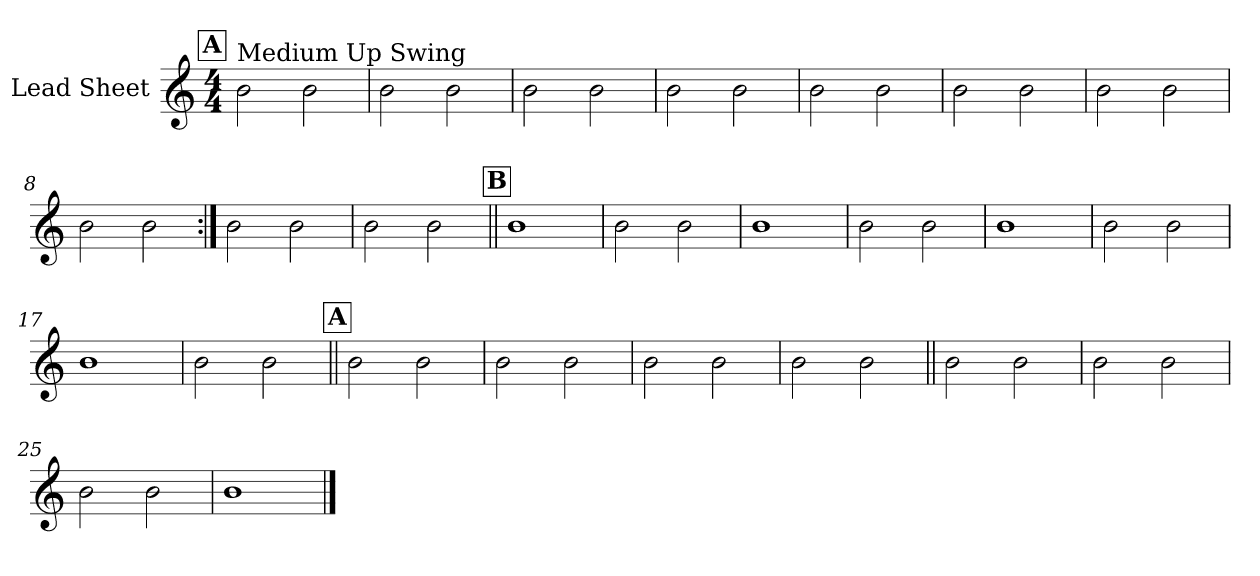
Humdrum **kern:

**kern
*part1
*staff1
*I"Lead Sheet
*clefG2
*k[]
*M4/4
!!LO:REH:place=s1:a:fs=14:t=A
=1
!LO:TX:a:t=Medium Up Swing
2b\
2b\
=2
2b\
2b\
=3
2b\
2b\
=4
2b\
2b\
!!LO:LB:g=z
=5
2b\
2b\
=6
2b\
2b\
=7
2b\
2b\
=8
2b\
2b\
!!LO:LB:g=z
=9:|!
2b\
2b\
=10
2b\
2b\
!!LO:LB:g=z
!!LO:REH:place=s1:a:fs=14:t=B
=11||
1b
=12
2b\
2b\
=13
1b
=14
2b\
2b\
!!LO:LB:g=z
=15
1b
=16
2b\
2b\
=17
1b
=18
2b\
2b\
!!LO:LB:g=z
!!LO:REH:place=s1:a:fs=14:t=A
=19||
2b\
2b\
=20
2b\
2b\
=21
2b\
2b\
=22
2b\
2b\
!!LO:LB:g=z
=23||
2b\
2b\
=24
2b\
2b\
=25
2b\
2b\
=26
1b
==
*-
